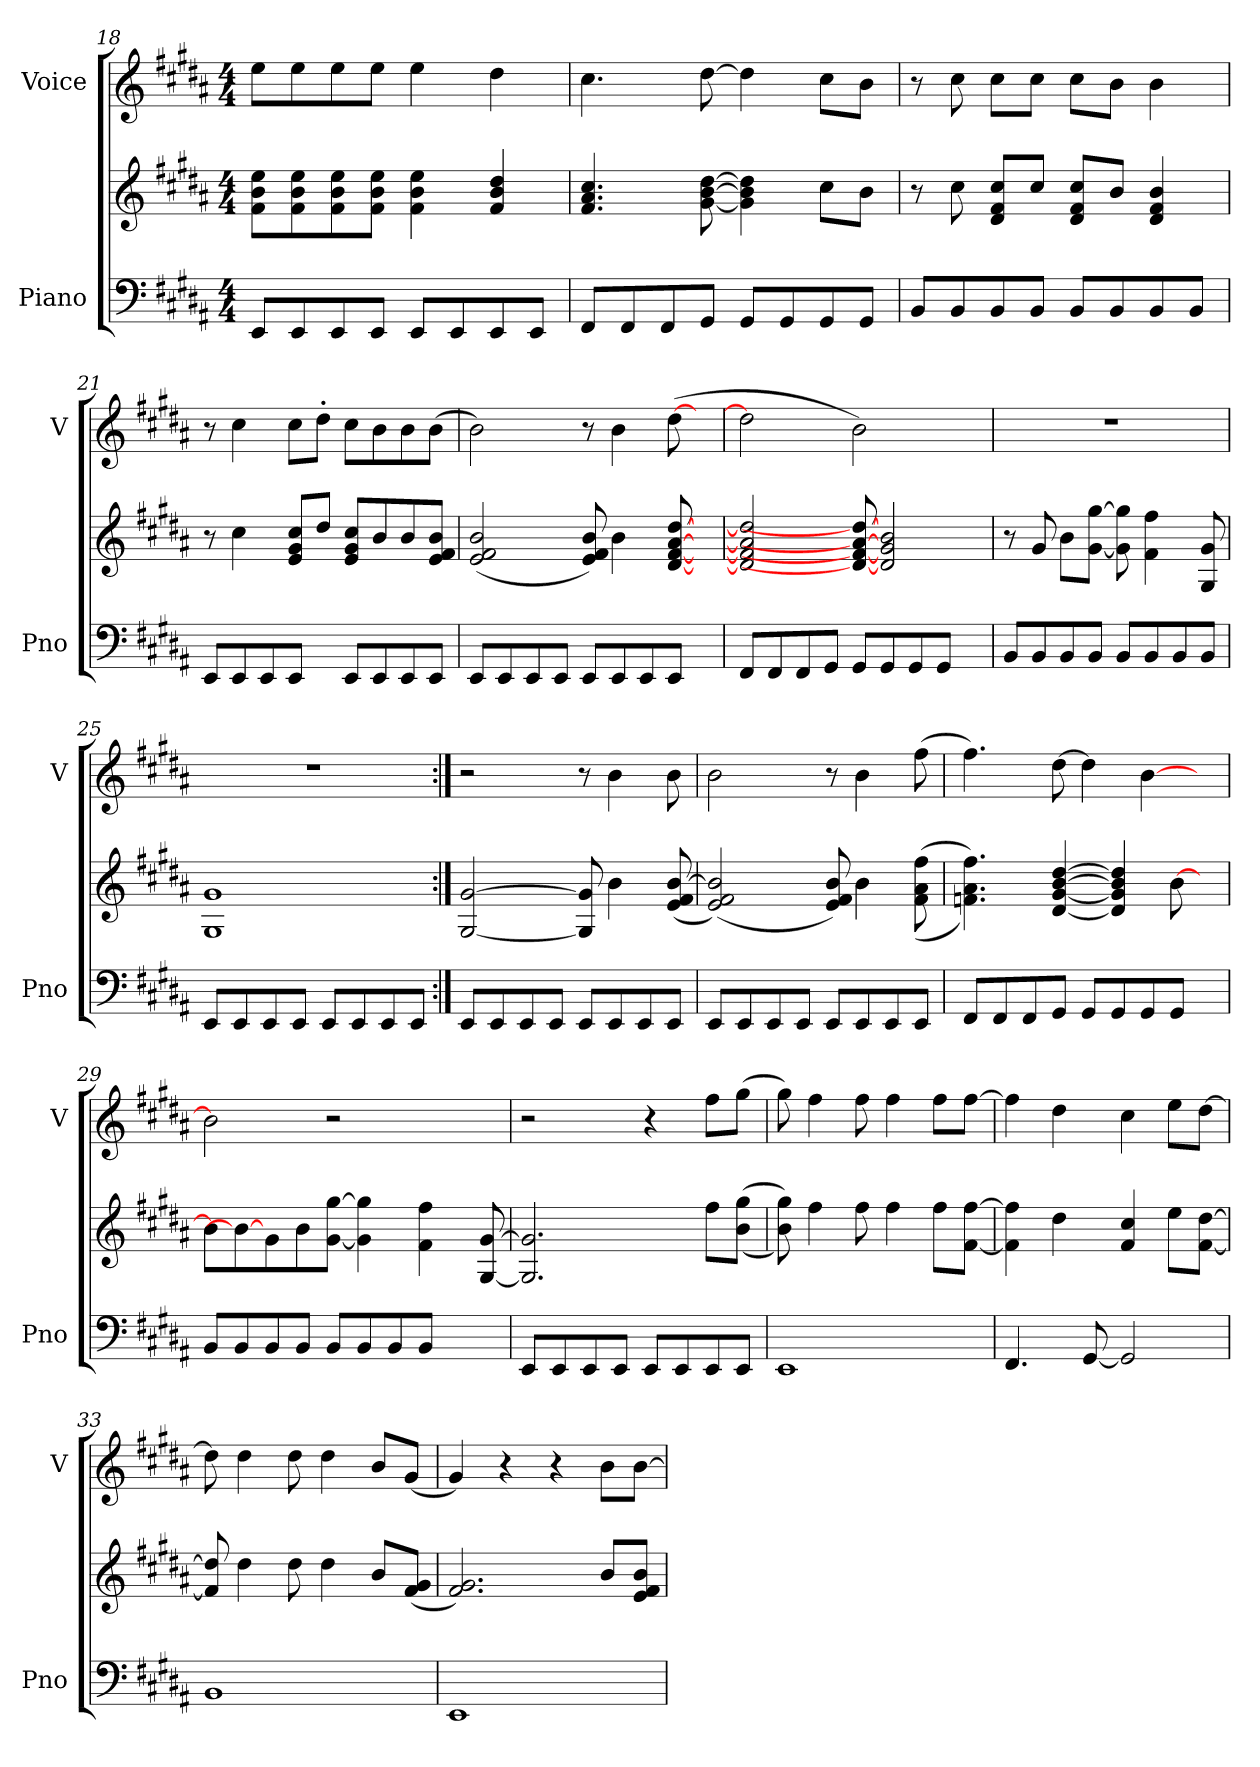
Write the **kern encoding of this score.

**kern	**kern	**kern
*part2	*part2	*part1
*staff3	*staff2	*staff1
*I"Piano	*	*I"Voice
*I'Pno	*	*I'V
*clefF4	*clefG2	*clefG2
*k[f#c#g#d#a#]	*k[f#c#g#d#a#]	*k[f#c#g#d#a#]
*M4/4	*M4/4	*M4/4
=18	=18	=18
8EE/L	8f#\ 8b\ 8ee\L	8ee\L
8EE/	8f#\ 8b\ 8ee\	8ee\
8EE/	8f#\ 8b\ 8ee\	8ee\
8EE/J	8f#\ 8b\ 8ee\J	8ee\J
8EE/L	4f#\ 4b\ 4ee\	4ee\
8EE/	.	.
8EE/	4f#/ 4b/ 4dd#/	4dd#\
8EE/J	.	.
=19	=19	=19
8FF#/L	4.f#/ 4.a#/ 4.cc#/	4.cc#\
8FF#/	.	.
8FF#/	.	.
8GG#/J	[8g#\ [8b\ [8dd#\	[8dd#\
8GG#/L	4g#\] 4b\] 4dd#\]	4dd#\]
8GG#/	.	.
8GG#/	8cc#\L	8cc#\L
8GG#/J	8b\J	8b\J
=20	=20	=20
8BB/L	8r	8r
8BB/	8cc#\	8cc#\
8BB/	8d#/ 8f#/ 8cc#/L	8cc#\L
8BB/J	8cc#/J	8cc#\J
8BB/L	8d#/ 8f#/ 8cc#/L	8cc#\L
8BB/	8b/J	8b\J
8BB/	4d#/ 4f#/ 4b/	4b\
8BB/J	.	.
=21	=21	=21
8EE/L	8r	8r
8EE/	4cc#\	4cc#\
8EE/	.	.
8EE/J	8e/ 8g#/ 8cc#/L	8cc#\L
8ryy	8dd#/J	8dd#'\J
8EE/L	8e/ 8g#/ 8cc#/L	8cc#\L
8EE/	8b/	8b\
8EE/	8b/	8b\
8EE/J	8e/ 8f#/ 8b/J	(>8b\J
=22	=22	=22
8EE/L	(<2e/ 2f#/ 2b/	2b\)
8EE/	.	.
8EE/	.	.
8EE/J	.	.
8EE/L	8e/ 8f#/ 8b/)	8r
8EE/	4b\	4b\
8EE/	.	.
8EE/J	[8d#/ [8f#/ [8a#/ [8dd#/	(>[8dd#\
8ryy	8ryy	8ryy
=23	=23	=23
8FF#/L	2d#/] 2f#/] 2a#/] 2dd#/]	2dd#\]
8FF#/	.	.
8FF#/	.	.
8GG#/J	.	.
8GG#/L	8d#/_ 8f#/_ 8a#/_ 8dd#/_	2b\)
8GG#/	2d#/ 2g#/ 2b/	.
8GG#/	.	.
8GG#/J	.	.
8ryy	.	8ryy
=24	=24	=24
8BB/L	8r	1r
8BB/	8g#/	.
8BB/	8b\L	.
8BB/J	[8g#\ [8gg#\J	.
8BB/L	8g#\] 8gg#\]	.
8BB/	4f#\ 4ff#\	.
8BB/	.	.
8BB/J	8G#/ 8g#/	.
=25	=25	=25
*	*^	*
8EE/L	1g#	1G#	1r
8EE/	.	.	.
8EE/	.	.	.
8EE/J	.	.	.
8EE/L	.	.	.
8EE/	.	.	.
8EE/	.	.	.
8EE/J	.	.	.
*	*v	*v	*
=26:|!	=26:|!	=26:|!
8EE/L	[2G#/ [2g#/	2r
8EE/	.	.
8EE/	.	.
8EE/J	.	.
8EE/L	8G#/] 8g#/]	8r
8EE/	4b\	4b\
8EE/	.	.
8EE/J	(<8e/ 8f#/ [8b/	8b\
=27	=27	=27
8EE/L	(<2e/ 2f#/ 2b/])	2b\
8EE/	.	.
8EE/	.	.
8EE/J	.	.
8EE/L	8e/ 8f#/ 8b/)	8r
8EE/	4b\	4b\
8EE/	.	.
8EE/J	(>(>8f#\ 8a#\ 8ff#\	(>8ff#\
=28	=28	=28
8FF#/L	4.fn\ 4.a#\ 4.ff#\))	4.ff#\)
8FF#/	.	.
8FF#/	.	.
8GG#/J	[4d#/ [4g#/ [4b/ [4dd#/	[8dd#\
8GG#/L	.	4dd#\]
8GG#/	4d#/] 4g#/] 4b/] 4dd#/]	.
8GG#/	.	[4b\
8GG#/J	[8b\	.
8ryy	8ryy	8ryy
=29	=29	=29
8BB/L	8b\L]	2b\]
8BB/	8b\_	.
8BB/	8g#\	.
8BB/J	8b\	.
8BB/L	[8g#\ [8gg#\J	2r
8BB/	4g#\] 4gg#\]	.
8BB/	.	.
8BB/J	4f#\ 4ff#\	.
8ryy	.	8ryy
8ryy	[8G#/ [8g#/	8ryy
=30	=30	=30
8EE/L	2.G#/] 2.g#/]	2r
8EE/	.	.
8EE/	.	.
8EE/J	.	.
8EE/L	.	4r
8EE/	.	.
8EE/	8ff#\L	8ff#\L
8EE/J	(>(<8b\ 8gg#\J	(>8gg#\J
=31	=31	=31
1EE	8b\ 8gg#\))	8gg#\)
.	4ff#\	4ff#\
.	8ff#\	8ff#\
.	4ff#\	4ff#\
.	8ff#\L	8ff#\L
.	[8f#\ [8ff#\J	[8ff#\J
=32	=32	=32
4.FF#/	4f#\] 4ff#\]	4ff#\]
.	4dd#\	4dd#\
[8GG#/	.	.
2GG#/]	4f#/ 4cc#/	4cc#\
.	8ee\L	8ee\L
.	[8f#\ [8dd#\J	[8dd#\J
=33	=33	=33
1BB	8f#/] 8dd#/]	8dd#\]
.	4dd#\	4dd#\
.	8dd#\	8dd#\
.	4dd#\	4dd#\
.	8b/L	8b/L
.	(>8f#/ 8g#/J	(<8g#/J
=34	=34	=34
1EE	2.f#/ 2.g#/)	4g#/)
.	.	4r
.	.	4r
.	8b/L	8b\L
.	8e/ 8f#/ 8b/J	[8b\J
=	=	=
*-	*-	*-
